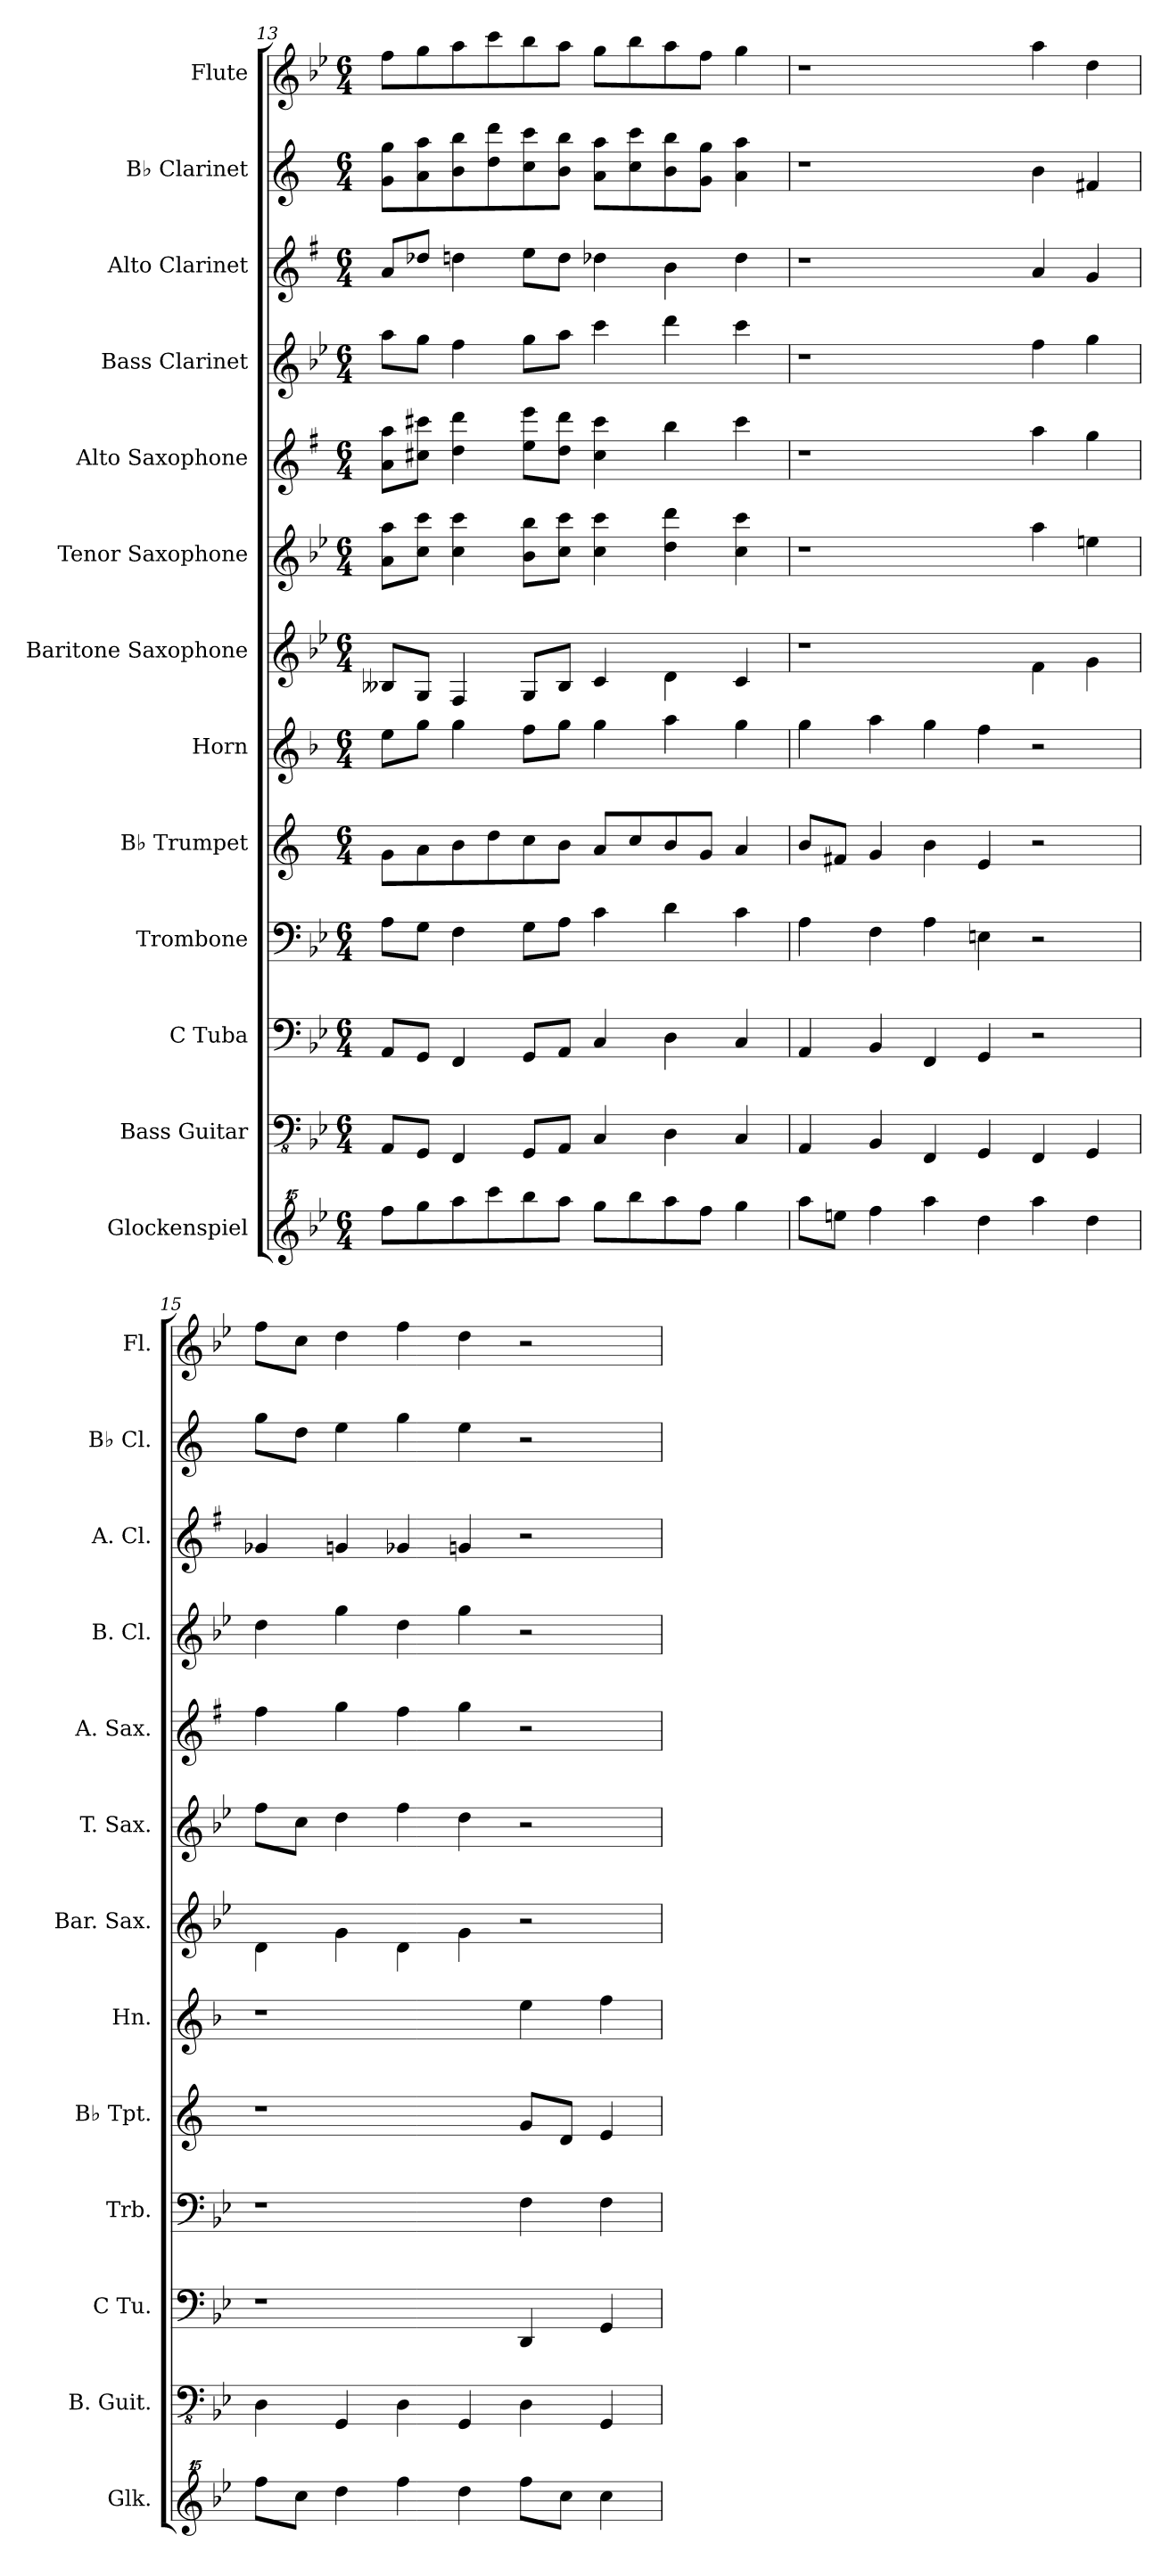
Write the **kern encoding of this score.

**kern	**kern	**kern	**kern	**kern	**kern	**kern	**kern	**kern	**kern	**kern	**kern	**kern
*part13	*part12	*part11	*part10	*part9	*part8	*part7	*part6	*part5	*part4	*part3	*part2	*part1
*staff13	*staff12	*staff11	*staff10	*staff9	*staff8	*staff7	*staff6	*staff5	*staff4	*staff3	*staff2	*staff1
*I"Glockenspiel	*I"Bass Guitar	*I"C Tuba	*I"Trombone	*I"B♭ Trumpet	*I"Horn	*I"Baritone Saxophone	*I"Tenor Saxophone	*I"Alto Saxophone	*I"Bass Clarinet	*I"Alto Clarinet	*I"B♭ Clarinet	*I"Flute
*I'Glk.	*I'B. Guit.	*I'C Tu.	*I'Trb.	*I'B♭ Tpt.	*I'Hn.	*I'Bar. Sax.	*I'T. Sax.	*I'A. Sax.	*I'B. Cl.	*I'A. Cl.	*I'B♭ Cl.	*I'Fl.
*clefG^^2	*clefFv4	*clefF4	*clefF4	*clefG2	*clefG2	*clefG2	*clefG2	*clefG2	*clefG2	*clefG2	*clefG2	*clefG2
*	*	*	*	*ITrd1c2	*ITrd4c7	*ITrd12c21	*ITrd8c14	*ITrd5c9	*ITrd8c14	*ITrd5c9	*ITrd1c2	*
*k[b-e-]	*k[b-e-]	*k[b-e-]	*k[b-e-]	*k[b-e-]	*k[b-e-]	*k[b-e-]	*k[b-e-]	*k[b-e-]	*k[b-e-]	*k[b-e-]	*k[b-e-]	*k[b-e-]
*B-:	*B-:	*B-:	*B-:	*B-:	*B-:	*B-:	*B-:	*B-:	*B-:	*B-:	*B-:	*B-:
*M6/4	*M6/4	*M6/4	*M6/4	*M6/4	*M6/4	*M6/4	*M6/4	*M6/4	*M6/4	*M6/4	*M6/4	*M6/4
=13	=13	=13	=13	=13	=13	=13	=13	=13	=13	=13	=13	=13
8ffff\L	8AAA/L	8AA/L	8A\L	8f\L	8a\L	8BB--X/L	8A\ 8a\L	8c\ 8cc\L	8a\L	8c/L	8f\ 8ff\L	8ff\L
8gggg\	8GGG/J	8GG/J	8G\J	8g\	8cc\J	8GG/J	8c\ 8cc\J	8en\ 8een\J	8g\J	8f-X/J	8g\ 8gg\	8gg\
8aaaa\	4FFF/	4FF/	4F\	8a\	4cc\	4FF/	4c\ 4cc\	4f\ 4ff\	4f\	4fn\	8a\ 8aa\	8aa\
8ccccc\	.	.	.	8cc\	.	.	.	.	.	.	8cc\ 8ccc\	8ccc\
8bbbb-\	8GGG/L	8GG/L	8G\L	8b-\	8b-\L	8GG/L	8B-\ 8b-\L	8g\ 8gg\L	8g\L	8g\L	8b-\ 8bb-\	8bb-\
8aaaa\J	8AAA/J	8AA/J	8A\J	8a\J	8cc\J	8BB--/J	8c\ 8cc\J	8f\ 8ff\J	8a\J	8f\J	8a\ 8aa\J	8aa\J
8gggg\L	4CC/	4C/	4c\	8g/L	4cc\	4C/	4c\ 4cc\	4e\ 4ee\	4cc\	4f-X\	8g\ 8gg\L	8gg\L
8bbbb-\	.	.	.	8b-/	.	.	.	.	.	.	8b-\ 8bb-\	8bb-\
8aaaa\	4DD\	4D\	4d\	8a/	4dd\	4D\	4d\ 4dd\	4dd\	4dd\	4d\	8a\ 8aa\	8aa\
8ffff\J	.	.	.	8f/J	.	.	.	.	.	.	8f\ 8ff\J	8ff\J
4gggg\	4CC/	4C/	4c\	4g/	4cc\	4C/	4c\ 4cc\	4ee\	4cc\	4f-\	4g\ 4gg\	4gg\
!!LO:PB:g=z
=14	=14	=14	=14	=14	=14	=14	=14	=14	=14	=14	=14	=14
8aaaa\L	4AAA/	4AA/	4A\	8a/L	4cc\	1r	1r	1r	1r	1r	1r	1r
8eeeen\J	.	.	.	8en/J	.	.	.	.	.	.	.	.
4ffff\	4BBB-/	4BB-/	4F\	4f/	4dd\	.	.	.	.	.	.	.
4aaaa\	4FFF/	4FF/	4A\	4a\	4cc\	.	.	.	.	.	.	.
4dddd\	4GGG/	4GG/	4En\	4d/	4b-\	.	.	.	.	.	.	.
4aaaa\	4FFF/	2r	2r	2r	2r	4F\	4a\	4cc\	4f\	4c/	4a\	4aa\
4dddd\	4GGG/	.	.	.	.	4G\	4en\	4b-\	4g\	4B-/	4en/	4dd\
=15	=15	=15	=15	=15	=15	=15	=15	=15	=15	=15	=15	=15
8ffff\L	4DD\	1r	1r	1r	1r	4D\	8f\L	4a\	4d\	4B--X/	8ff\L	8ff\L
8cccc\J	.	.	.	.	.	.	8c\J	.	.	.	8cc\J	8cc\J
4dddd\	4GGG/	.	.	.	.	4G\	4d\	4b-\	4g\	4B-X/	4dd\	4dd\
4ffff\	4DD\	.	.	.	.	4D\	4f\	4a\	4d\	4B--X/	4ff\	4ff\
4dddd\	4GGG/	.	.	.	.	4G\	4d\	4b-\	4g\	4B-X/	4dd\	4dd\
8ffff\L	4DD\	4DD/	4F\	8f/L	4a\	2r	2r	2r	2r	2r	2r	2r
8cccc\J	.	.	.	8c/J	.	.	.	.	.	.	.	.
4cccc\	4GGG/	4GG/	4F\	4d/	4b-\	.	.	.	.	.	.	.
=	=	=	=	=	=	=	=	=	=	=	=	=
*-	*-	*-	*-	*-	*-	*-	*-	*-	*-	*-	*-	*-
